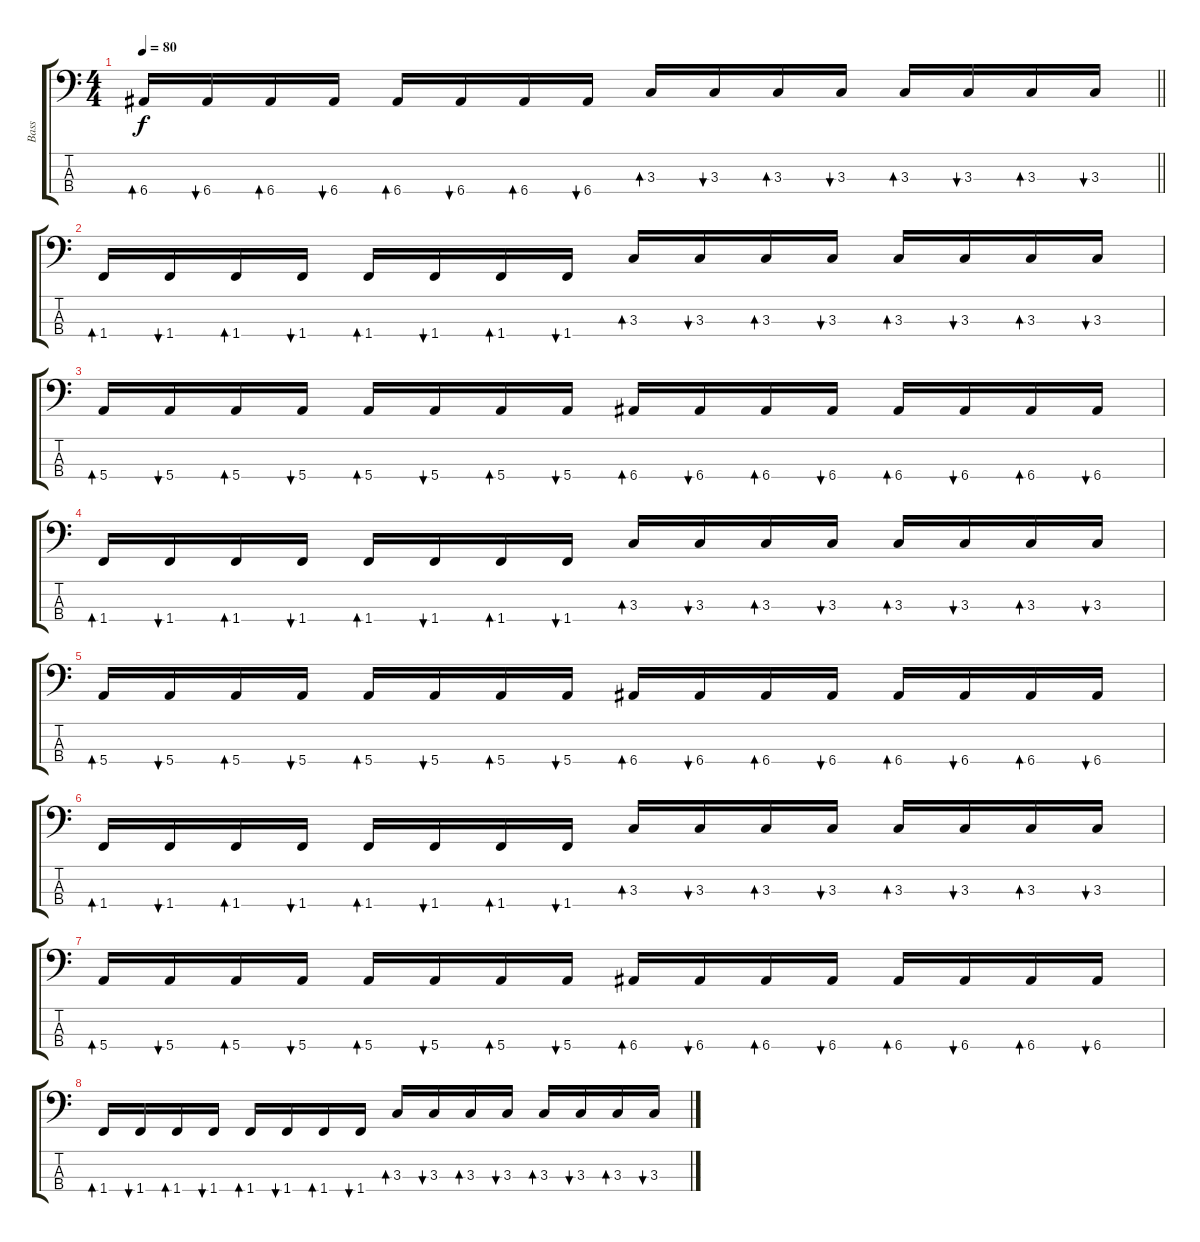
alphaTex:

\track ("Bass" "Bass") {instrument electricbasspick}
\staff {score tabs}
\tuning (G2 D2 A1 E1) {hide}
\ts (4 4)
\tempo 80
\clef f4
\barLineRight lightlight
\ks c
6.4.16{bd 60 dy f} 6.4.16{bu 60} 6.4.16{bd 60} 6.4.16{bu 60} 6.4.16{bd 60} 6.4.16{bu 60} 6.4.16{bd 60} 6.4.16{bu 60} 3.3.16{bd 60} 3.3.16{bu 60} 3.3.16{bd 60} 3.3.16{bu 60} 3.3.16{bd 60} 3.3.16{bu 60} 3.3.16{bd 60} 3.3.16{bu 60} |
1.4.16{bd 60} 1.4.16{bu 60} 1.4.16{bd 60} 1.4.16{bu 60} 1.4.16{bd 60} 1.4.16{bu 60} 1.4.16{bd 60} 1.4.16{bu 60} 3.3.16{bd 60} 3.3.16{bu 60} 3.3.16{bd 60} 3.3.16{bu 60} 3.3.16{bd 60} 3.3.16{bu 60} 3.3.16{bd 60} 3.3.16{bu 60} |
5.4.16{bd 60} 5.4.16{bu 60} 5.4.16{bd 60} 5.4.16{bu 60} 5.4.16{bd 60} 5.4.16{bu 60} 5.4.16{bd 60} 5.4.16{bu 60} 6.4.16{bd 60} 6.4.16{bu 60} 6.4.16{bd 60} 6.4.16{bu 60} 6.4.16{bd 60} 6.4.16{bu 60} 6.4.16{bd 60} 6.4.16{bu 60} |
1.4.16{bd 60} 1.4.16{bu 60} 1.4.16{bd 60} 1.4.16{bu 60} 1.4.16{bd 60} 1.4.16{bu 60} 1.4.16{bd 60} 1.4.16{bu 60} 3.3.16{bd 60} 3.3.16{bu 60} 3.3.16{bd 60} 3.3.16{bu 60} 3.3.16{bd 60} 3.3.16{bu 60} 3.3.16{bd 60} 3.3.16{bu 60} |
5.4.16{bd 60} 5.4.16{bu 60} 5.4.16{bd 60} 5.4.16{bu 60} 5.4.16{bd 60} 5.4.16{bu 60} 5.4.16{bd 60} 5.4.16{bu 60} 6.4.16{bd 60} 6.4.16{bu 60} 6.4.16{bd 60} 6.4.16{bu 60} 6.4.16{bd 60} 6.4.16{bu 60} 6.4.16{bd 60} 6.4.16{bu 60} |
1.4.16{bd 60} 1.4.16{bu 60} 1.4.16{bd 60} 1.4.16{bu 60} 1.4.16{bd 60} 1.4.16{bu 60} 1.4.16{bd 60} 1.4.16{bu 60} 3.3.16{bd 60} 3.3.16{bu 60} 3.3.16{bd 60} 3.3.16{bu 60} 3.3.16{bd 60} 3.3.16{bu 60} 3.3.16{bd 60} 3.3.16{bu 60} |
5.4.16{bd 60} 5.4.16{bu 60} 5.4.16{bd 60} 5.4.16{bu 60} 5.4.16{bd 60} 5.4.16{bu 60} 5.4.16{bd 60} 5.4.16{bu 60} 6.4.16{bd 60} 6.4.16{bu 60} 6.4.16{bd 60} 6.4.16{bu 60} 6.4.16{bd 60} 6.4.16{bu 60} 6.4.16{bd 60} 6.4.16{bu 60} |
1.4.16{bd 60} 1.4.16{bu 60} 1.4.16{bd 60} 1.4.16{bu 60} 1.4.16{bd 60} 1.4.16{bu 60} 1.4.16{bd 60} 1.4.16{bu 60} 3.3.16{bd 60} 3.3.16{bu 60} 3.3.16{bd 60} 3.3.16{bu 60} 3.3.16{bd 60} 3.3.16{bu 60} 3.3.16{bd 60} 3.3.16{bu 60}
